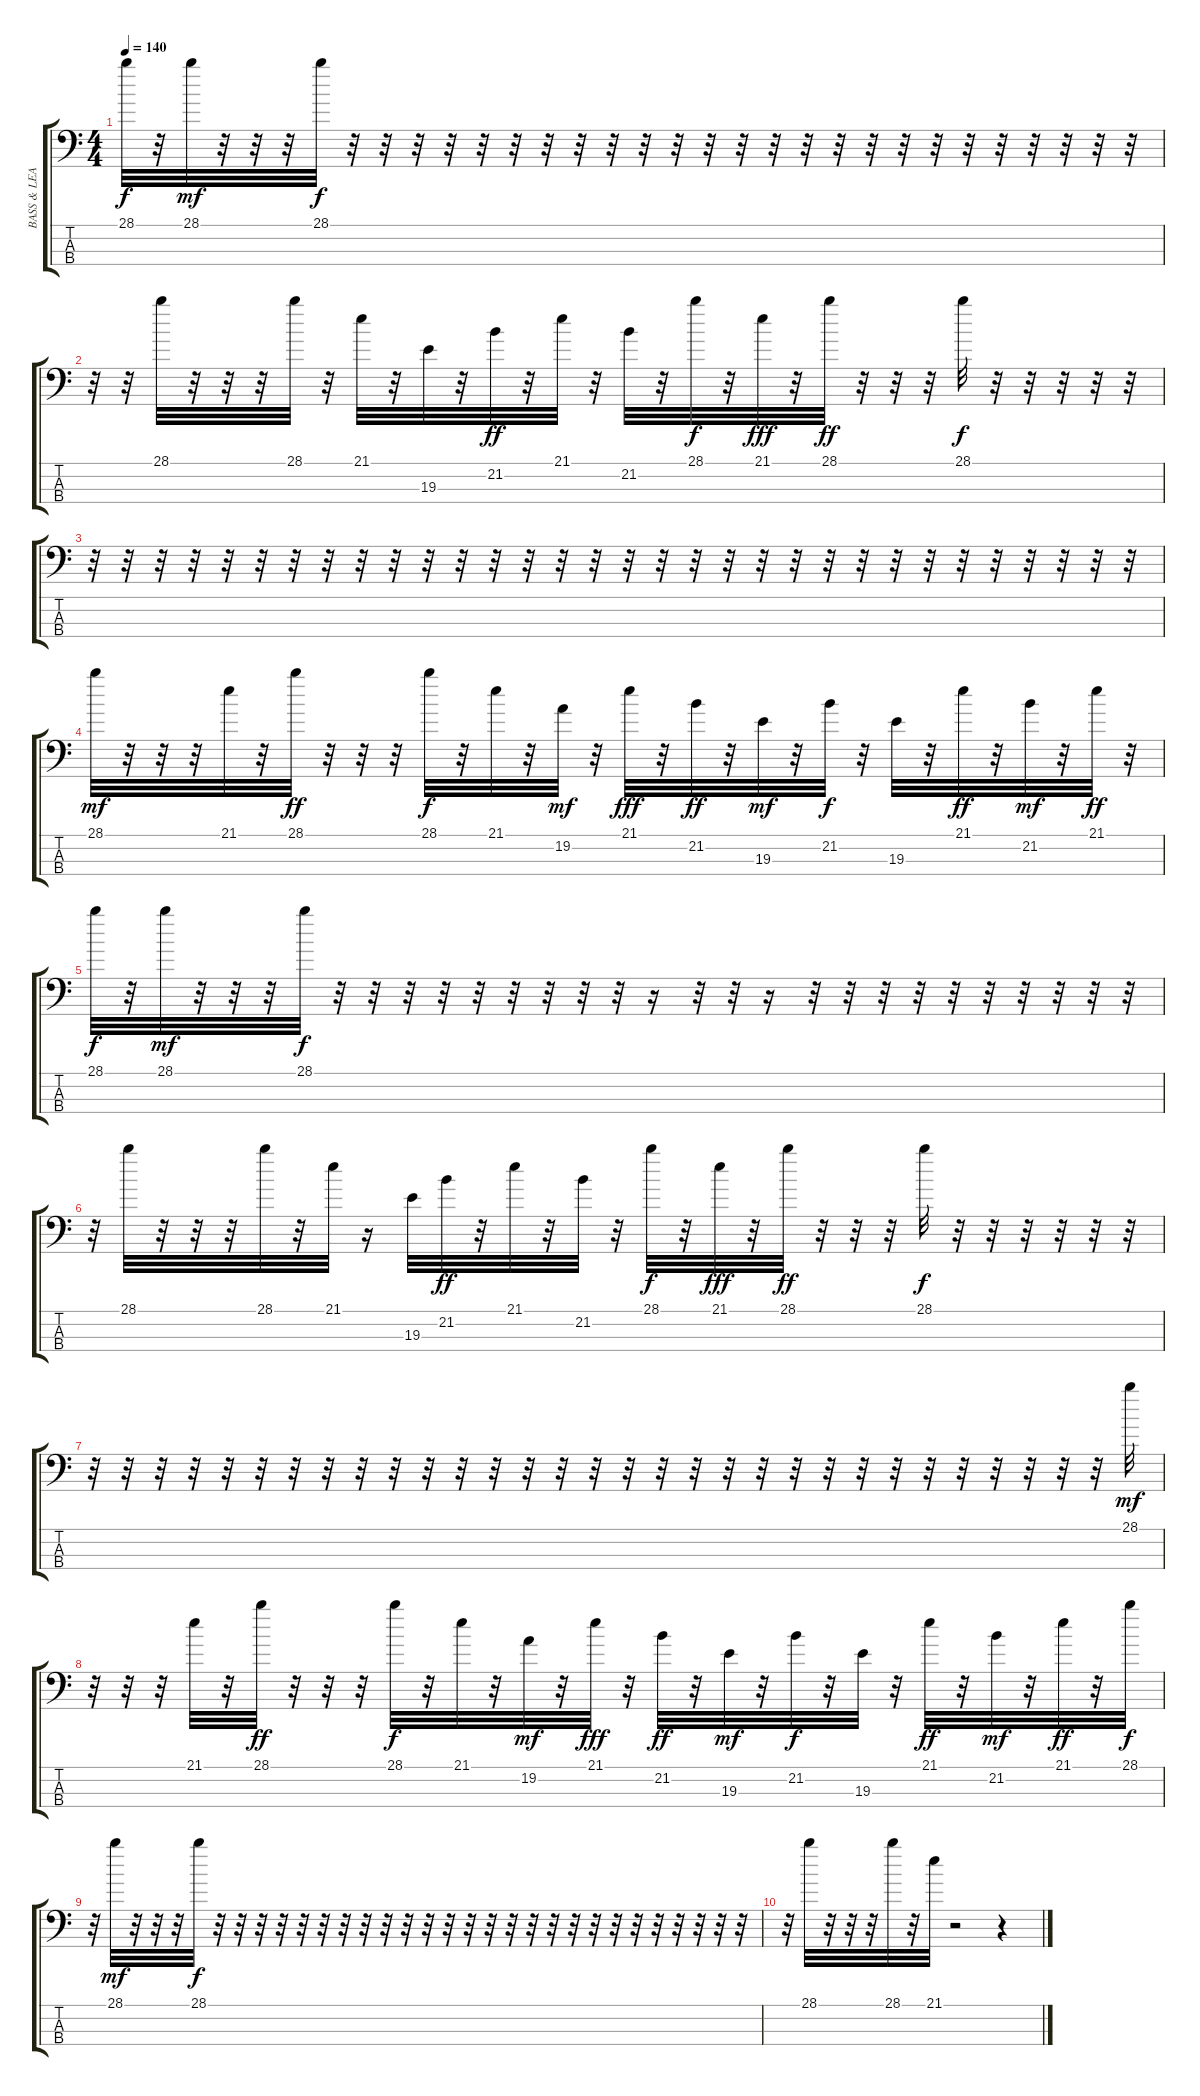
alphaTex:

\track ("BASS & LEAD" "BASS & LEA") {instrument synthbass2}
\staff {score tabs}
\tuning (G2 D2 A1 E1) {hide}
\ts (4 4)
\tempo 140
\clef f4
\ks c
28.1.32{dy f} r.32 28.1.32{dy mf} r.32 r.32 r.32 28.1.32{dy f} r.32 r.32 r.32 r.32 r.32 r.32 r.32 r.32 r.32 r.32 r.32 r.32 r.32 r.32 r.32 r.32 r.32 r.32 r.32 r.32 r.32 r.32 r.32 r.32 r.32 |
r.32 r.32 28.1.32 r.32 r.32 r.32 28.1.32 r.32 21.1.32 r.32 19.3.32 r.32 21.2.32{dy ff} r.32 21.1.32 r.32 21.2.32 r.32 28.1.32{dy f} r.32 21.1.32{dy fff} r.32 28.1.32{dy ff} r.32 r.32 r.32 28.1.32{dy f} r.32 r.32 r.32 r.32 r.32 |
r.32 r.32 r.32 r.32 r.32 r.32 r.32 r.32 r.32 r.32 r.32 r.32 r.32 r.32 r.32 r.32 r.32 r.32 r.32 r.32 r.32 r.32 r.32 r.32 r.32 r.32 r.32 r.32 r.32 r.32 r.32 r.32 |
28.1.32{dy mf} r.32 r.32 r.32 21.1.32 r.32 28.1.32{dy ff} r.32 r.32 r.32 28.1.32{dy f} r.32 21.1.32 r.32 19.2.32{dy mf} r.32 21.1.32{dy fff} r.32 21.2.32{dy ff} r.32 19.3.32{dy mf} r.32 21.2.32{dy f} r.32 19.3.32 r.32 21.1.32{dy ff} r.32 21.2.32{dy mf} r.32 21.1.32{dy ff} r.32 |
28.1.32{dy f} r.32 28.1.32{dy mf} r.32 r.32 r.32 28.1.32{dy f} r.32 r.32 r.32 r.32 r.32 r.32 r.32 r.32 r.32 r.16 r.32 r.32 r.16 r.32 r.32 r.32 r.32 r.32 r.32 r.32 r.32 r.32 r.32 |
r.32 28.1.32 r.32 r.32 r.32 28.1.32 r.32 21.1.32 r.16 19.3.32 21.2.32{dy ff} r.32 21.1.32 r.32 21.2.32 r.32 28.1.32{dy f} r.32 21.1.32{dy fff} r.32 28.1.32{dy ff} r.32 r.32 r.32 28.1.32{dy f} r.32 r.32 r.32 r.32 r.32 r.32 |
r.32 r.32 r.32 r.32 r.32 r.32 r.32 r.32 r.32 r.32 r.32 r.32 r.32 r.32 r.32 r.32 r.32 r.32 r.32 r.32 r.32 r.32 r.32 r.32 r.32 r.32 r.32 r.32 r.32 r.32 r.32 28.1.32{dy mf} |
r.32 r.32 r.32 21.1.32 r.32 28.1.32{dy ff} r.32 r.32 r.32 28.1.32{dy f} r.32 21.1.32 r.32 19.2.32{dy mf} r.32 21.1.32{dy fff} r.32 21.2.32{dy ff} r.32 19.3.32{dy mf} r.32 21.2.32{dy f} r.32 19.3.32 r.32 21.1.32{dy ff} r.32 21.2.32{dy mf} r.32 21.1.32{dy ff} r.32 28.1.32{dy f} |
r.32 28.1.32{dy mf} r.32 r.32 r.32 28.1.32{dy f} r.32 r.32 r.32 r.32 r.32 r.32 r.32 r.32 r.32 r.32 r.32 r.32 r.32 r.32 r.32 r.32 r.32 r.32 r.32 r.32 r.32 r.32 r.32 r.32 r.32 r.32 |
r.32 28.1.32 r.32 r.32 r.32 28.1.32 r.32 21.1.32 r.2 r.4
